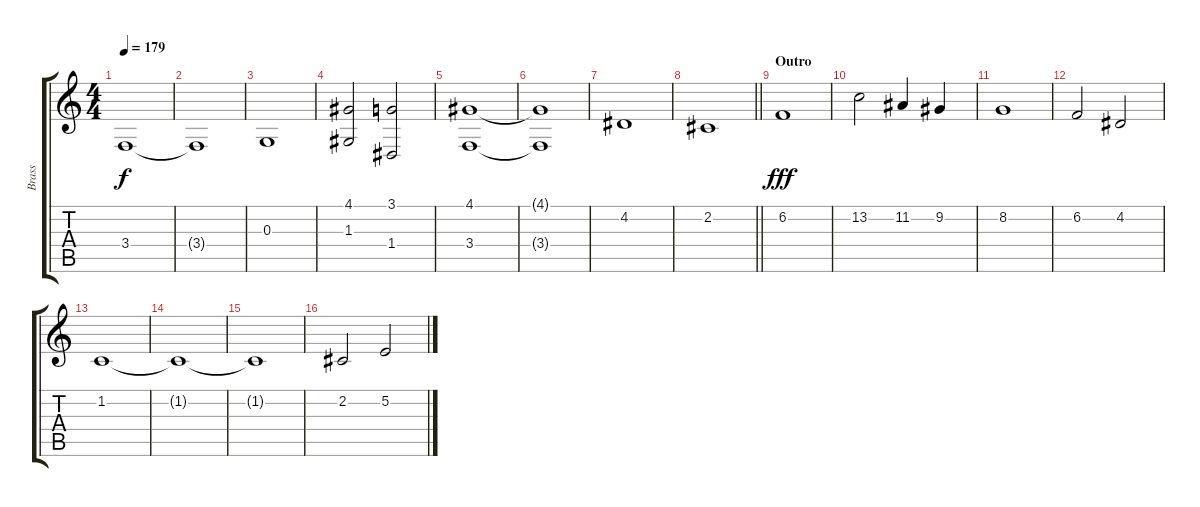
\track ("Brass" "Brass") {instrument frenchhorn}
\staff {score tabs}
\tuning (E4 B3 G3 D3 A2 E2) {hide}
\ts (4 4)
\tempo 179
\clef g2
\ks c
3.4.1{dy f} |
3.4{t}.1 |
0.3.1 |
(4.1 1.3).2 (3.1 1.4).2 |
(4.1 3.4).1 |
(4.1{t} 3.4{t}).1 |
4.2.1 |
\barLineRight lightlight
2.2.1 |
\section ("" "Outro")
6.2.1{dy fff} |
13.2.2 11.2.4 9.2.4 |
8.2.1 |
6.2.2 4.2.2 |
1.2.1 |
1.2{t}.1 |
1.2{t}.1 |
2.2.2 5.2.2
